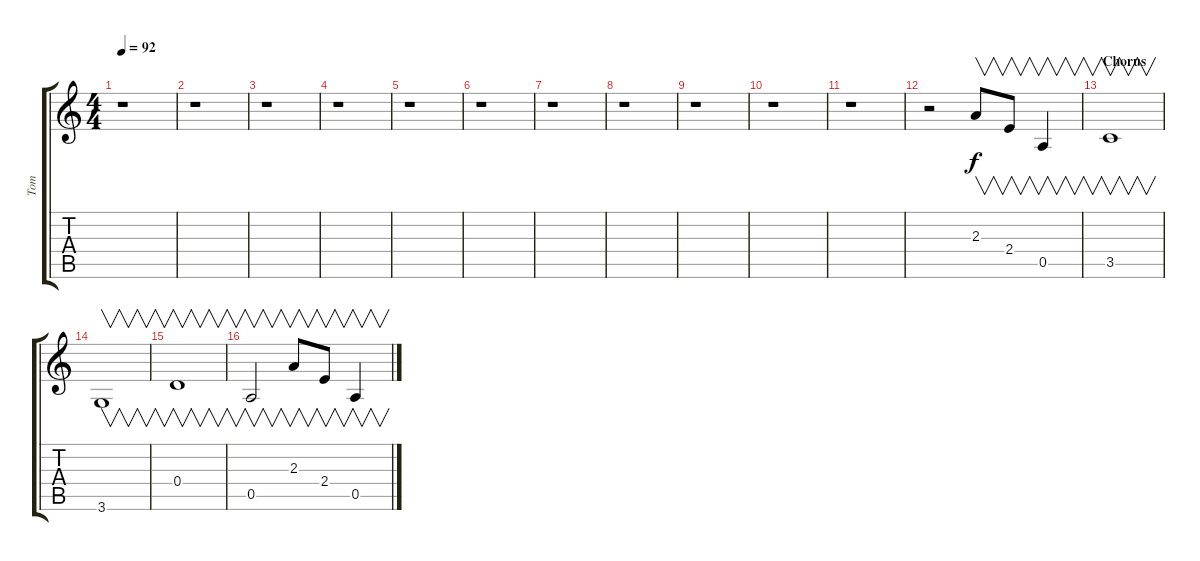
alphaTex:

\track ("Tom" "Tom") {instrument distortionguitar}
\staff {score tabs}
\tuning (E4 B3 G3 D3 A2 E2) {hide}
\ts (4 4)
\tempo 92
\clef g2
\ks c
r.1{dy fff} |
r.1 |
r.1 |
r.1 |
r.1 |
r.1 |
r.1 |
r.1 |
r.1 |
r.1 |
r.1 |
r.2 2.3.8{v dy f} 2.4.8{v} 0.5.4{v} |
\section ("" "Chorus")
3.5.1{v} |
3.6.1{v} |
0.4.1{v} |
0.5.2{v} 2.3.8{v} 2.4.8{v} 0.5.4{v}
